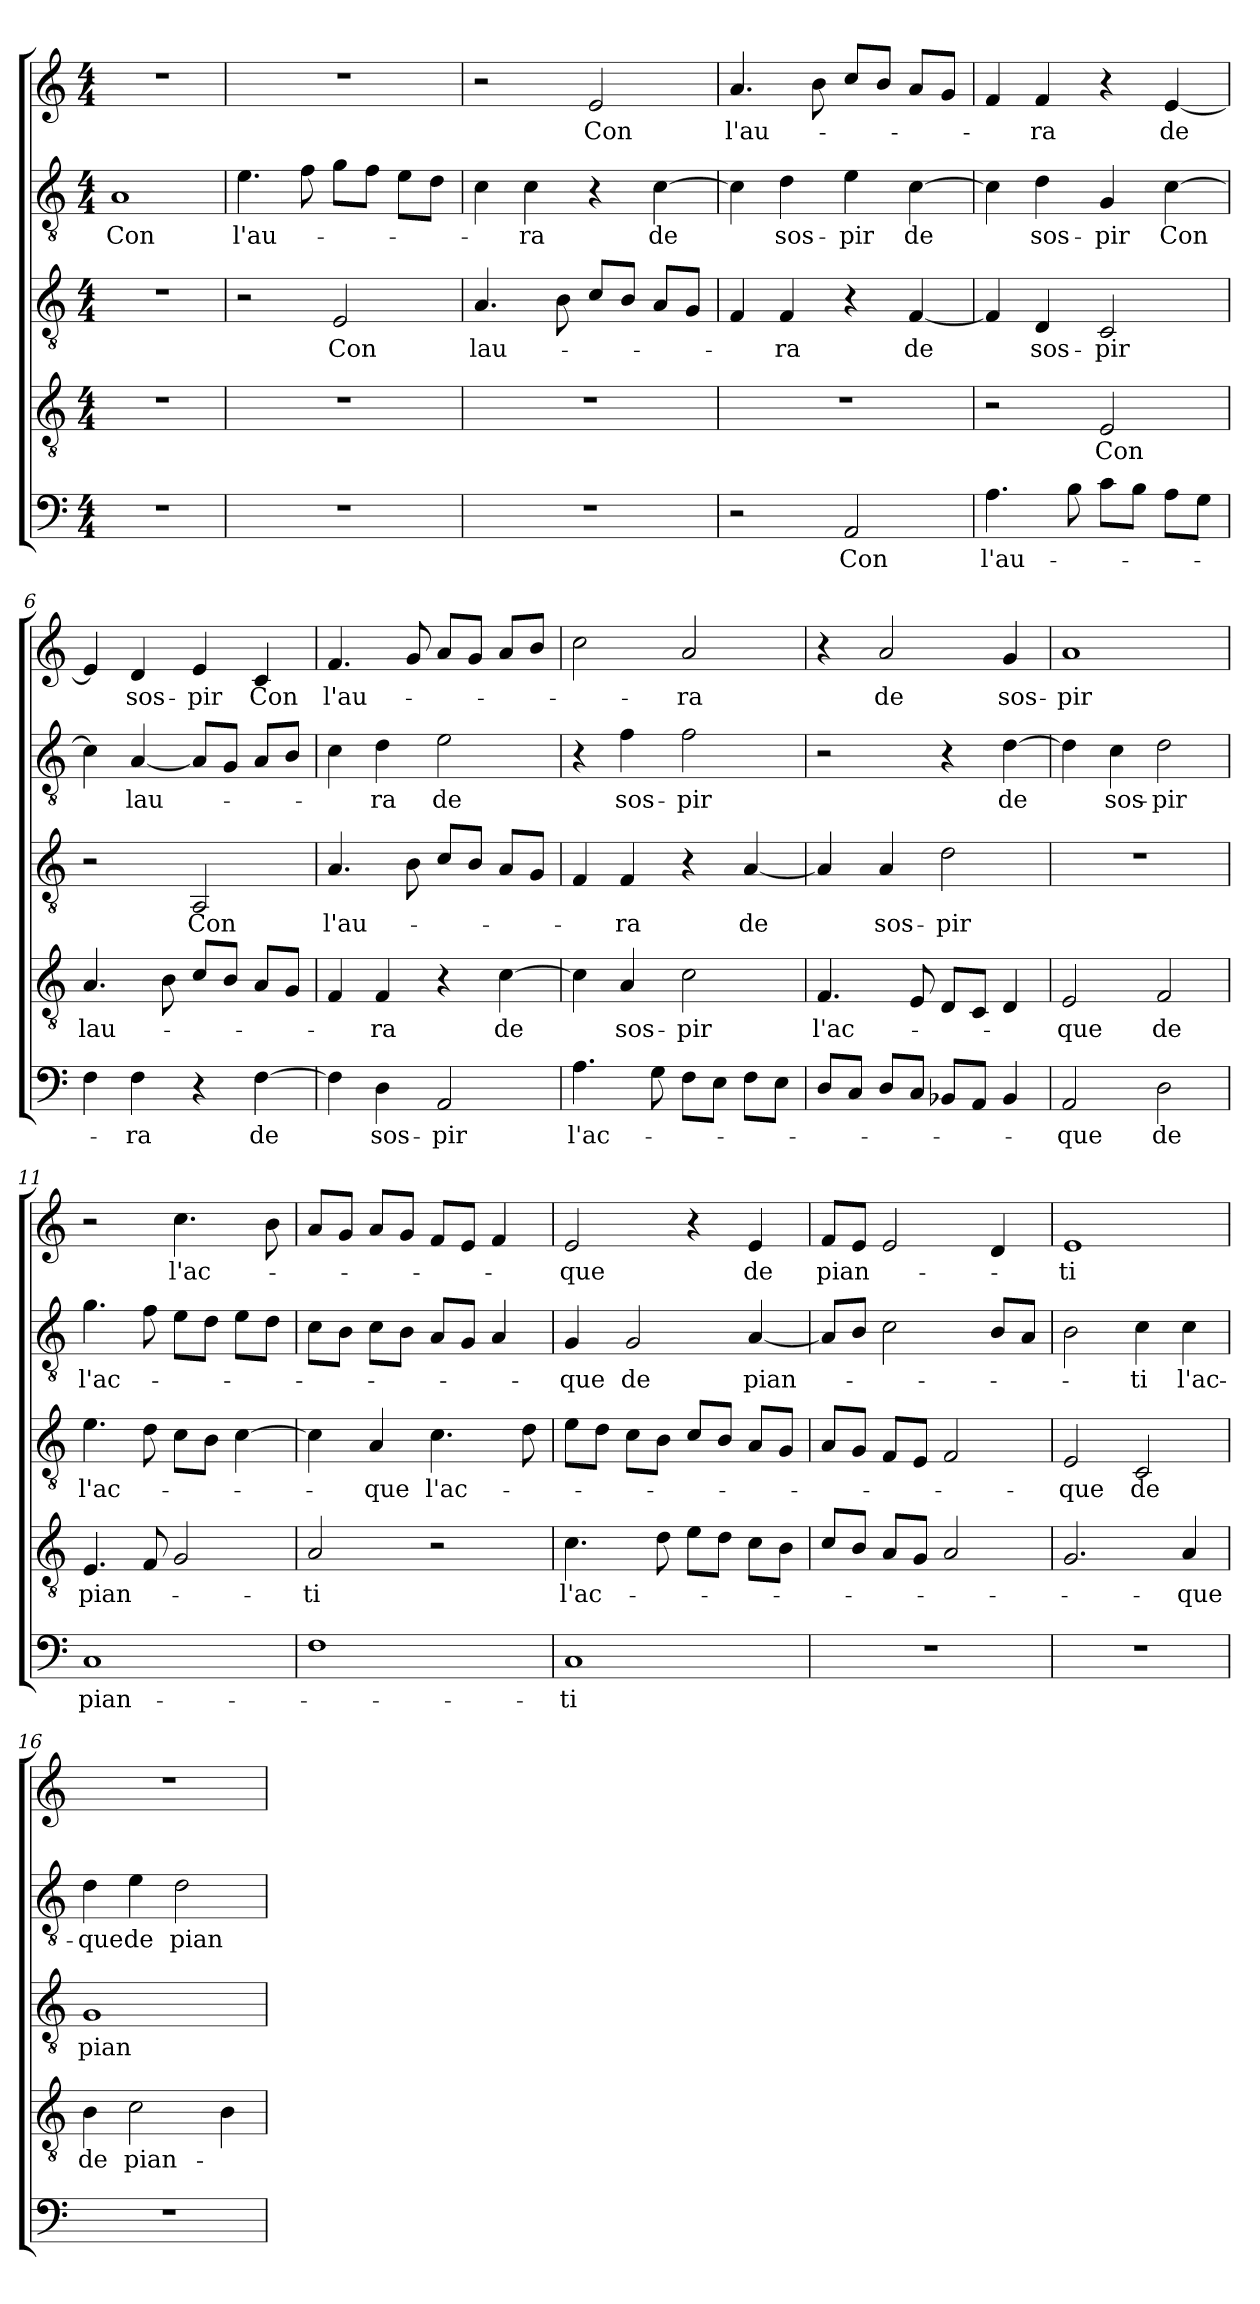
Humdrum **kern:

**kern	**text	**kern	**text	**kern	**text	**kern	**text	**kern	**text
*part5	*part5	*part4	*part4	*part3	*part3	*part2	*part2	*part1	*part1
*staff5	*staff5	*staff4	*staff4	*staff3	*staff3	*staff2	*staff2	*staff1	*staff1
*clefF4	*	*clefGv2	*	*clefGv2	*	*clefGv2	*	*clefG2	*
*k[]	*	*k[]	*	*k[]	*	*k[]	*	*k[]	*
*M4/4	*	*M4/4	*	*M4/4	*	*M4/4	*	*M4/4	*
=1	=1	=1	=1	=1	=1	=1	=1	=1	=1
1r	.	1r	.	1r	.	1A/	Con	1r	.
=2	=2	=2	=2	=2	=2	=2	=2	=2	=2
1r	.	1r	.	2r	.	4.e\	l'au-	1r	.
.	.	.	.	.	.	8f\	.	.	.
.	.	.	.	2E/	Con	8g\L	.	.	.
.	.	.	.	.	.	8f\J	.	.	.
.	.	.	.	.	.	8e\L	.	.	.
.	.	.	.	.	.	8d\J	.	.	.
=3	=3	=3	=3	=3	=3	=3	=3	=3	=3
1r	.	1r	.	4.A/	lau-	4c\	.	2r	.
.	.	.	.	.	.	4c\	ra	.	.
.	.	.	.	8B\	.	.	.	.	.
.	.	.	.	8c/L	.	4r	.	2e/	Con
.	.	.	.	8B/J	.	.	.	.	.
.	.	.	.	8A/L	.	[4c\	de	.	.
.	.	.	.	8G/J	.	.	.	.	.
=4	=4	=4	=4	=4	=4	=4	=4	=4	=4
2r	.	1r	.	4F/	.	4c\]	.	4.a/	l'au-
.	.	.	.	4F/	ra	4d\	sos-	.	.
.	.	.	.	.	.	.	.	8b\	.
2AA/	Con	.	.	4r	.	4e\	pir	8cc/L	.
.	.	.	.	.	.	.	.	8b/J	.
.	.	.	.	[4F/	de	[4c\	de	8a/L	.
.	.	.	.	.	.	.	.	8g/J	.
=5	=5	=5	=5	=5	=5	=5	=5	=5	=5
4.A\	l'au-	2r	.	4F/]	.	4c\]	.	4f/	.
.	.	.	.	4D/	sos-	4d\	sos-	4f/	ra
8B\	.	.	.	.	.	.	.	.	.
8c\L	.	2E/	Con	2C/	pir	4G/	pir	4r	.
8B\J	.	.	.	.	.	.	.	.	.
8A\L	.	.	.	.	.	[4c\	Con	[4e/	de
8G\J	.	.	.	.	.	.	.	.	.
=6	=6	=6	=6	=6	=6	=6	=6	=6	=6
4F\	.	4.A/	lau-	2r	.	4c\]	.	4e/]	.
4F\	ra	.	.	.	.	[4A/	lau-	4d/	sos-
.	.	8B\	.	.	.	.	.	.	.
4r	.	8c/L	.	2AA/	Con	8A/L]	.	4e/	pir
.	.	8B/J	.	.	.	8G/J	.	.	.
[4F\	de	8A/L	.	.	.	8A/L	.	4c/	Con
.	.	8G/J	.	.	.	8B/J	.	.	.
=7	=7	=7	=7	=7	=7	=7	=7	=7	=7
4F\]	.	4F/	.	4.A/	l'au-	4c\	.	4.f/	l'au-
4D\	sos-	4F/	ra	.	.	4d\	ra	.	.
.	.	.	.	8B\	.	.	.	8g/	.
2AA/	pir	4r	.	8c/L	.	2e\	de	8a/L	.
.	.	.	.	8B/J	.	.	.	8g/J	.
.	.	[4c\	de	8A/L	.	.	.	8a/L	.
.	.	.	.	8G/J	.	.	.	8b/J	.
=8	=8	=8	=8	=8	=8	=8	=8	=8	=8
4.A\	l'ac-	4c\]	.	4F/	.	4r	.	2cc\	.
.	.	4A/	sos-	4F/	ra	4f\	sos-	.	.
8G\	.	.	.	.	.	.	.	.	.
8F\L	.	2c\	pir	4r	.	2f\	pir	2a/	ra
8E\J	.	.	.	.	.	.	.	.	.
8F\L	.	.	.	[4A/	de	.	.	.	.
8E\J	.	.	.	.	.	.	.	.	.
=9	=9	=9	=9	=9	=9	=9	=9	=9	=9
8D/L	.	4.F/	l'ac-	4A/]	.	2r	.	4r	.
8C/J	.	.	.	.	.	.	.	.	.
8D/L	.	.	.	4A/	sos-	.	.	2a/	de
8C/J	.	8E/	.	.	.	.	.	.	.
8BB-X/L	.	8D/L	.	2d\	pir	4r	.	.	.
8AA/J	.	8C/J	.	.	.	.	.	.	.
4BB-/	.	4D/	.	.	.	[4d\	de	4g/	sos-
=10	=10	=10	=10	=10	=10	=10	=10	=10	=10
2AA/	que	2E/	que	1r	.	4d\]	.	1a/	pir
.	.	.	.	.	.	4c\	sos-	.	.
2D\	de	2F/	de	.	.	2d\	pir	.	.
=11	=11	=11	=11	=11	=11	=11	=11	=11	=11
1C/	pian-	4.E/	pian-	4.e\	l'ac-	4.g\	l'ac-	2r	.
.	.	8F/	.	8d\	.	8f\	.	.	.
.	.	2G/	.	8c\L	.	8e\L	.	4.cc\	l'ac-
.	.	.	.	8B\J	.	8d\J	.	.	.
.	.	.	.	[4c\	.	8e\L	.	.	.
.	.	.	.	.	.	8d\J	.	8b\	.
=12	=12	=12	=12	=12	=12	=12	=12	=12	=12
1F\	.	2A/	ti	4c\]	.	8c\L	.	8a/L	.
.	.	.	.	.	.	8B\J	.	8g/J	.
.	.	.	.	4A/	que	8c\L	.	8a/L	.
.	.	.	.	.	.	8B\J	.	8g/J	.
.	.	2r	.	4.c\	l'ac-	8A/L	.	8f/L	.
.	.	.	.	.	.	8G/J	.	8e/J	.
.	.	.	.	.	.	4A/	.	4f/	.
.	.	.	.	8d\	.	.	.	.	.
=13	=13	=13	=13	=13	=13	=13	=13	=13	=13
1C/	ti	4.c\	l'ac-	8e\L	.	4G/	que	2e/	que
.	.	.	.	8d\J	.	.	.	.	.
.	.	.	.	8c\L	.	2G/	de	.	.
.	.	8d\	.	8B\J	.	.	.	.	.
.	.	8e\L	.	8c/L	.	.	.	4r	.
.	.	8d\J	.	8B/J	.	.	.	.	.
.	.	8c\L	.	8A/L	.	[4A/	pian-	4e/	de
.	.	8B\J	.	8G/J	.	.	.	.	.
=14	=14	=14	=14	=14	=14	=14	=14	=14	=14
1r	.	8c/L	.	8A/L	.	8A/L]	.	8f/L	pian-
.	.	8B/J	.	8G/J	.	8B/J	.	8e/J	.
.	.	8A/L	.	8F/L	.	2c\	.	2e/	.
.	.	8G/J	.	8E/J	.	.	.	.	.
.	.	2A/	.	2F/	.	.	.	.	.
.	.	.	.	.	.	8B/L	.	4d/	.
.	.	.	.	.	.	8A/J	.	.	.
=15	=15	=15	=15	=15	=15	=15	=15	=15	=15
1r	.	2.G/	.	2E/	que	2B\	.	1e/	ti
.	.	.	.	2C/	de	4c\	ti	.	.
.	.	4A/	que	.	.	4c\	l'ac-	.	.
=16	=16	=16	=16	=16	=16	=16	=16	=16	=16
1r	.	4B\	de	1G/	pian-	4d\	que	1r	.
.	.	2c\	pian-	.	.	4e\	de	.	.
.	.	.	.	.	.	2d\	pian-	.	.
.	.	4B\	.	.	.	.	.	.	.
=	=	=	=	=	=	=	=	=	=
*-	*-	*-	*-	*-	*-	*-	*-	*-	*-
